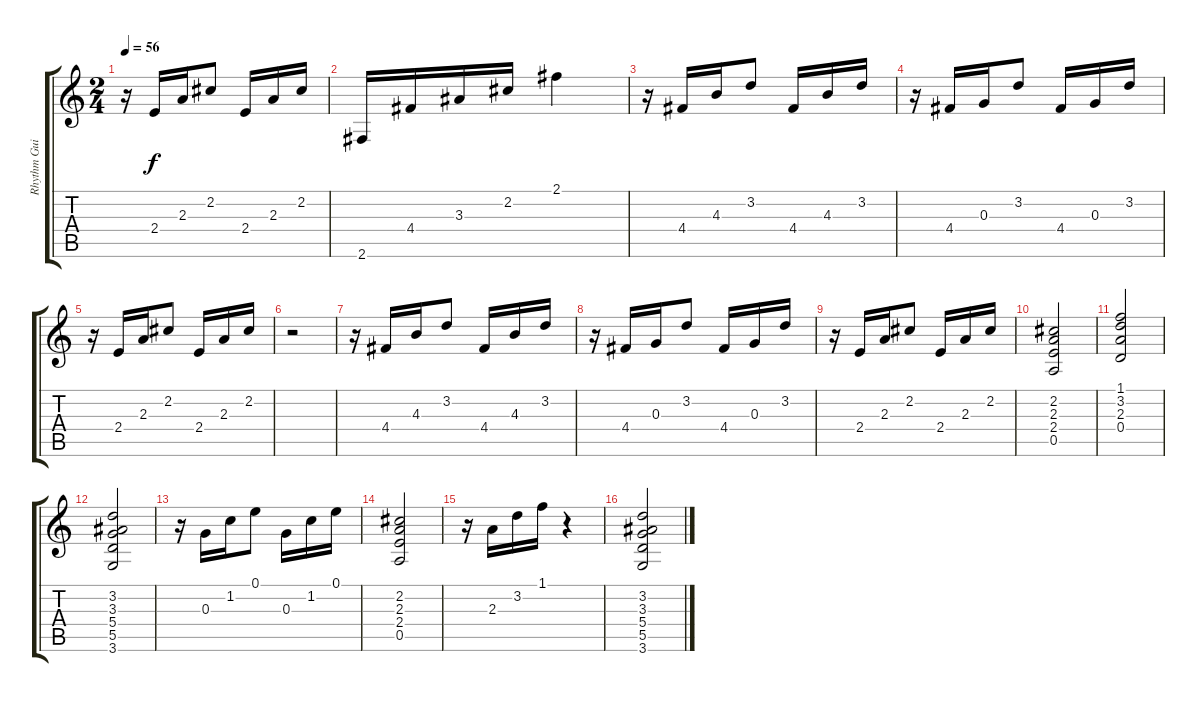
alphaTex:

\track ("Rhythm Guitar" "Rhythm Gui") {instrument acousticguitarnylon}
\staff {score tabs}
\tuning (E4 B3 G3 D3 A2 E2) {hide}
\ts (2 4)
\tempo 56
\clef g2
\ks c
r.16{dy f} 2.4.16 2.3.16 2.2.8 2.4.16 2.3.16 2.2.16 |
2.6.16 4.4.16 3.3.16 2.2.16 2.1.4 |
r.16 4.4.16 4.3.16 3.2.8 4.4.16 4.3.16 3.2.16 |
r.16 4.4.16 0.3.16 3.2.8 4.4.16 0.3.16 3.2.16 |
r.16 2.4.16 2.3.16 2.2.8 2.4.16 2.3.16 2.2.16 |
r.2 |
r.16 4.4.16 4.3.16 3.2.8 4.4.16 4.3.16 3.2.16 |
r.16 4.4.16 0.3.16 3.2.8 4.4.16 0.3.16 3.2.16 |
r.16 2.4.16 2.3.16 2.2.8 2.4.16 2.3.16 2.2.16 |
(2.2 2.3 2.4 0.5).2 |
(1.1 3.2 2.3 0.4).2 |
(3.2 3.3 5.4 5.5 3.6).2 |
r.16 0.3.16 1.2.16 0.1.8 0.3.16 1.2.16 0.1.16 |
(2.2 2.3 2.4 0.5).2 |
r.16 2.3.16 3.2.16 1.1.16 r.4 |
(3.2 3.3 5.4 5.5 3.6).2
